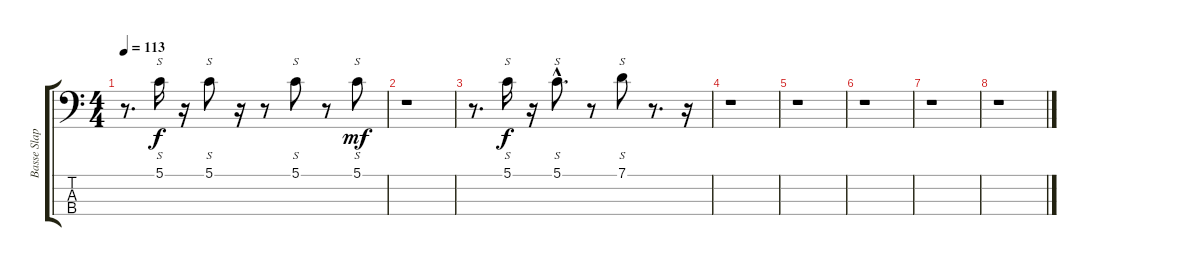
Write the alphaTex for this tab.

\track ("Basse Slap" "Basse Slap") {instrument slapbass1}
\staff {score tabs}
\tuning (G2 D2 A1 E1) {hide}
\ts (4 4)
\tempo 113
\clef f4
\ks c
r.8{d dy f} 5.1.16{s} r.16 5.1.8{s} r.16 r.8 5.1.8{s} r.8 5.1.8{s dy mf} |
r.1 |
r.8{d} 5.1.16{s dy f} r.16 5.1{hac}.8{s d} r.8 7.1.8{s} r.8{d} r.16 |
r.1 |
r.1 |
r.1 |
r.1 |
r.1
